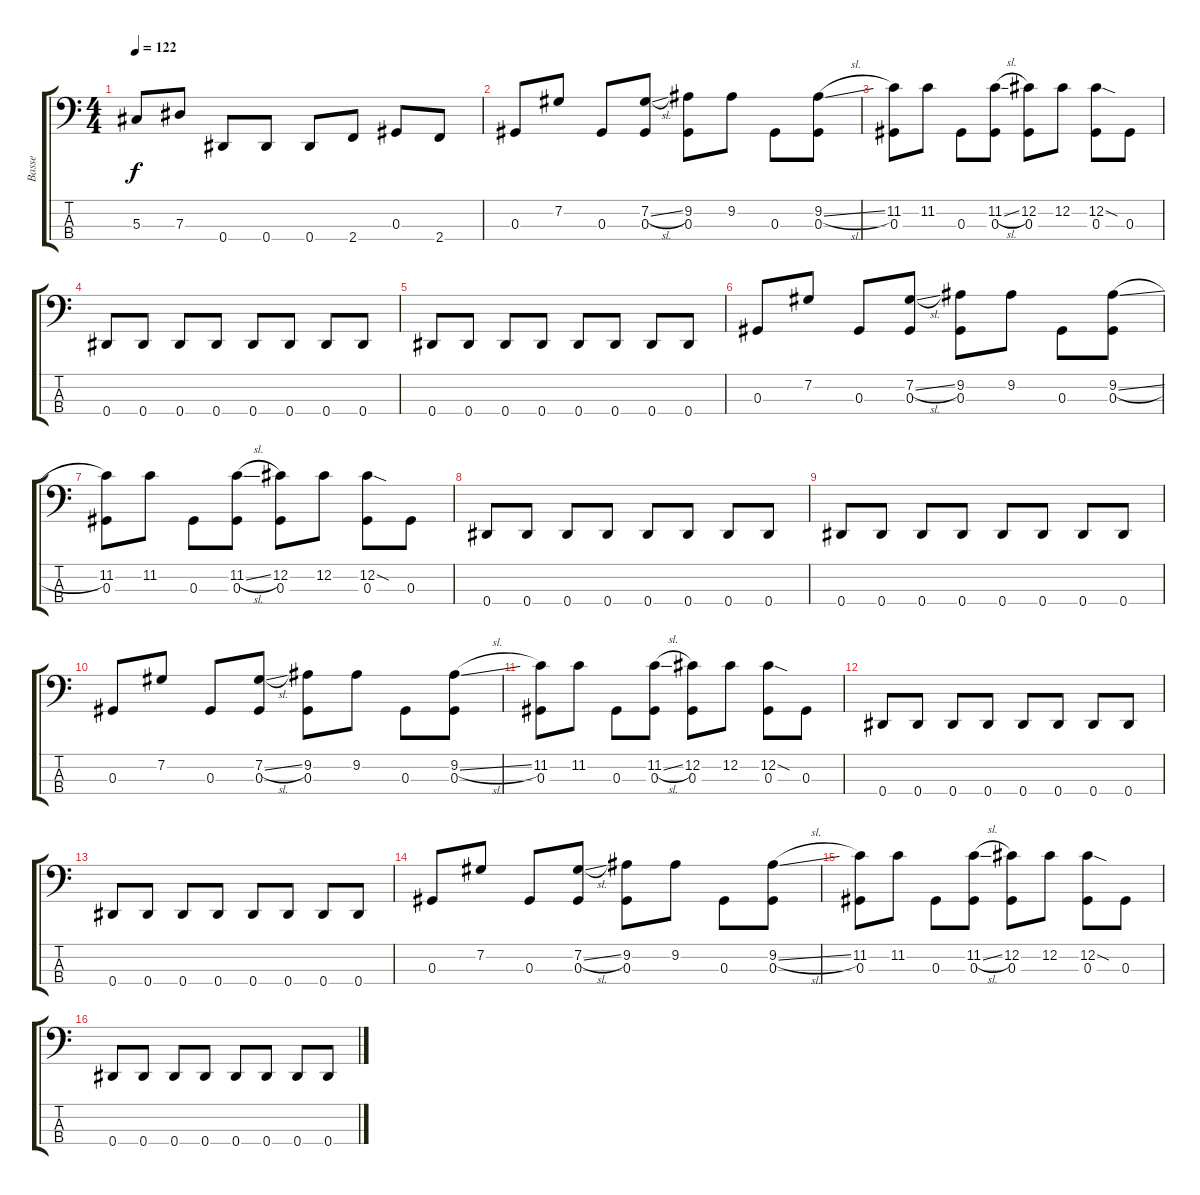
\track ("Basse" "Basse") {instrument electricbasspick}
\staff {score tabs}
\tuning (Gb2 Db2 Ab1 Eb1) {hide}
\ts (4 4)
\tempo 122
\clef f4
\ks c
5.3{t}.8{dy f} 7.3.8 0.4.8 0.4.8 0.4.8 2.4.8 0.3.8 2.4.8 |
0.3.8 7.2.8 0.3.8 (7.2{sl} 0.3).8 (9.2 0.3).8 9.2.8 0.3.8 (9.2{sl} 0.3).8 |
(11.2 0.3).8 11.2.8 0.3.8 (11.2{sl} 0.3).8 (12.2 0.3).8 12.2.8 (12.2{sod} 0.3).8 0.3.8 |
0.4.8 0.4.8 0.4.8 0.4.8 0.4.8 0.4.8 0.4.8 0.4.8 |
0.4.8 0.4.8 0.4.8 0.4.8 0.4.8 0.4.8 0.4.8 0.4.8 |
0.3.8 7.2.8 0.3.8 (7.2{sl} 0.3).8 (9.2 0.3).8 9.2.8 0.3.8 (9.2{sl} 0.3).8 |
(11.2 0.3).8 11.2.8 0.3.8 (11.2{sl} 0.3).8 (12.2 0.3).8 12.2.8 (12.2{sod} 0.3).8 0.3.8 |
0.4.8 0.4.8 0.4.8 0.4.8 0.4.8 0.4.8 0.4.8 0.4.8 |
0.4.8 0.4.8 0.4.8 0.4.8 0.4.8 0.4.8 0.4.8 0.4.8 |
0.3.8 7.2.8 0.3.8 (7.2{sl} 0.3).8 (9.2 0.3).8 9.2.8 0.3.8 (9.2{sl} 0.3).8 |
(11.2 0.3).8 11.2.8 0.3.8 (11.2{sl} 0.3).8 (12.2 0.3).8 12.2.8 (12.2{sod} 0.3).8 0.3.8 |
0.4.8 0.4.8 0.4.8 0.4.8 0.4.8 0.4.8 0.4.8 0.4.8 |
0.4.8 0.4.8 0.4.8 0.4.8 0.4.8 0.4.8 0.4.8 0.4.8 |
0.3.8 7.2.8 0.3.8 (7.2{sl} 0.3).8 (9.2 0.3).8 9.2.8 0.3.8 (9.2{sl} 0.3).8 |
(11.2 0.3).8 11.2.8 0.3.8 (11.2{sl} 0.3).8 (12.2 0.3).8 12.2.8 (12.2{sod} 0.3).8 0.3.8 |
0.4.8 0.4.8 0.4.8 0.4.8 0.4.8 0.4.8 0.4.8 0.4.8
